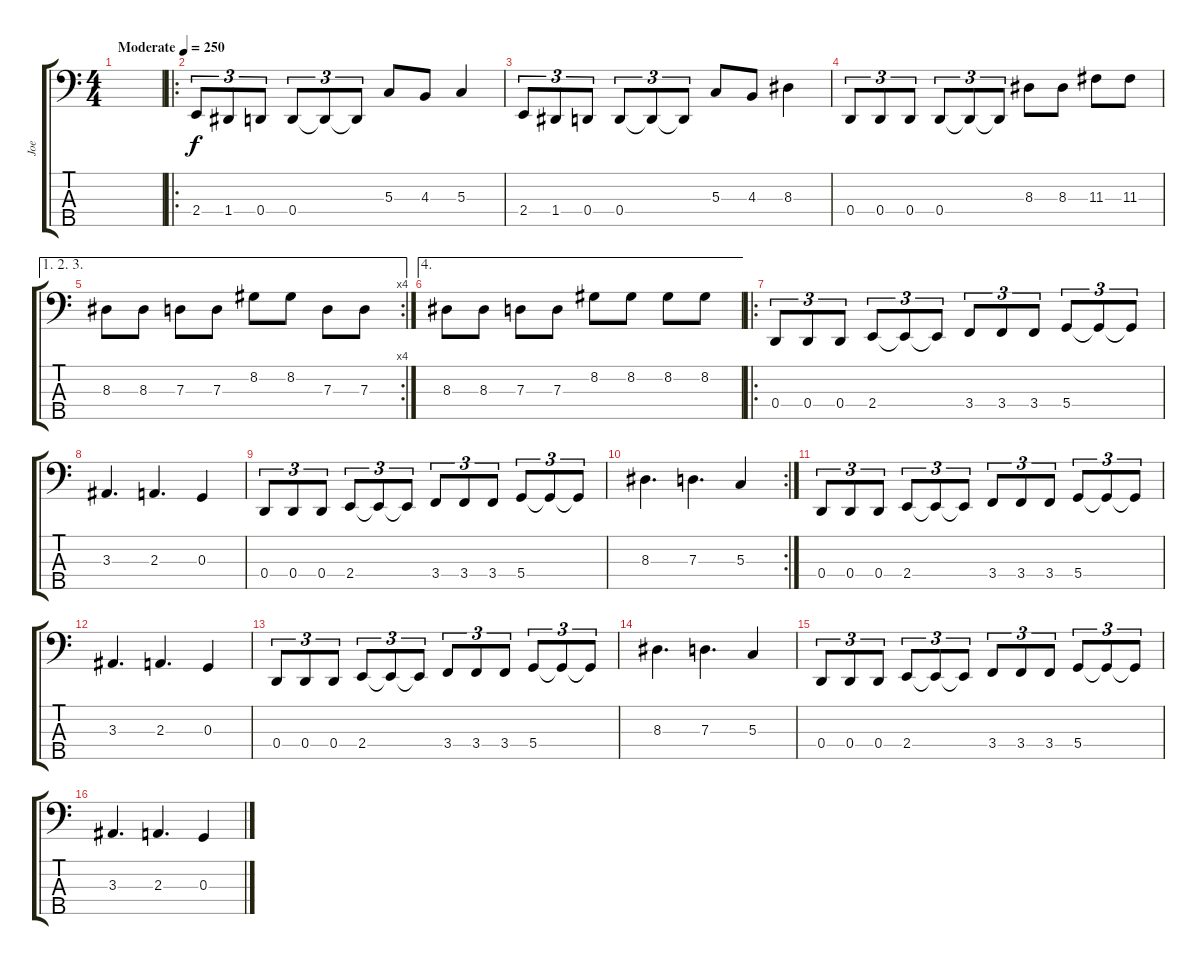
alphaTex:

\track ("Joe" "Joe") {instrument electricbasspick}
\staff {score tabs}
\tuning (F2 C2 G1 D1 A0) {hide}
\ts (4 4)
\tempo (250 "Moderate")
\clef f4
\ks c
|
\ro
2.4.8{tu (3 2)} 1.4.8{tu (3 2)} 0.4.8{tu (3 2)} 0.4.8{tu (3 2)} 0.4{t}.8{tu (3 2)} 0.4{t}.8{tu (3 2)} 5.3.8 4.3.8 5.3.4 |
2.4.8{tu (3 2)} 1.4.8{tu (3 2)} 0.4.8{tu (3 2)} 0.4.8{tu (3 2)} 0.4{t}.8{tu (3 2)} 0.4{t}.8{tu (3 2)} 5.3.8 4.3.8 8.3.4 |
0.4.8{tu (3 2)} 0.4.8{tu (3 2)} 0.4.8{tu (3 2)} 0.4.8{tu (3 2)} 0.4{t}.8{tu (3 2)} 0.4{t}.8{tu (3 2)} 8.3.8 8.3.8 11.3.8 11.3.8 |
\ae (1 2 3)
\rc 4
8.3.8 8.3.8 7.3.8 7.3.8 8.2.8 8.2.8 7.3.8 7.3.8 |
\ae 4
8.3.8 8.3.8 7.3.8 7.3.8 8.2.8 8.2.8 8.2.8 8.2.8 |
\ro
0.4.8{tu (3 2)} 0.4.8{tu (3 2)} 0.4.8{tu (3 2)} 2.4.8{tu (3 2)} 2.4{t}.8{tu (3 2)} 2.4{t}.8{tu (3 2)} 3.4.8{tu (3 2)} 3.4.8{tu (3 2)} 3.4.8{tu (3 2)} 5.4.8{tu (3 2)} 5.4{t}.8{tu (3 2)} 5.4{t}.8{tu (3 2)} |
3.3.4{d} 2.3.4{d} 0.3.4 |
0.4.8{tu (3 2)} 0.4.8{tu (3 2)} 0.4.8{tu (3 2)} 2.4.8{tu (3 2)} 2.4{t}.8{tu (3 2)} 2.4{t}.8{tu (3 2)} 3.4.8{tu (3 2)} 3.4.8{tu (3 2)} 3.4.8{tu (3 2)} 5.4.8{tu (3 2)} 5.4{t}.8{tu (3 2)} 5.4{t}.8{tu (3 2)} |
\rc 2
8.3.4{d} 7.3.4{d} 5.3.4 |
0.4.8{tu (3 2)} 0.4.8{tu (3 2)} 0.4.8{tu (3 2)} 2.4.8{tu (3 2)} 2.4{t}.8{tu (3 2)} 2.4{t}.8{tu (3 2)} 3.4.8{tu (3 2)} 3.4.8{tu (3 2)} 3.4.8{tu (3 2)} 5.4.8{tu (3 2)} 5.4{t}.8{tu (3 2)} 5.4{t}.8{tu (3 2)} |
3.3.4{d} 2.3.4{d} 0.3.4 |
0.4.8{tu (3 2)} 0.4.8{tu (3 2)} 0.4.8{tu (3 2)} 2.4.8{tu (3 2)} 2.4{t}.8{tu (3 2)} 2.4{t}.8{tu (3 2)} 3.4.8{tu (3 2)} 3.4.8{tu (3 2)} 3.4.8{tu (3 2)} 5.4.8{tu (3 2)} 5.4{t}.8{tu (3 2)} 5.4{t}.8{tu (3 2)} |
8.3.4{d} 7.3.4{d} 5.3.4 |
0.4.8{tu (3 2)} 0.4.8{tu (3 2)} 0.4.8{tu (3 2)} 2.4.8{tu (3 2)} 2.4{t}.8{tu (3 2)} 2.4{t}.8{tu (3 2)} 3.4.8{tu (3 2)} 3.4.8{tu (3 2)} 3.4.8{tu (3 2)} 5.4.8{tu (3 2)} 5.4{t}.8{tu (3 2)} 5.4{t}.8{tu (3 2)} |
3.3.4{d} 2.3.4{d} 0.3.4
